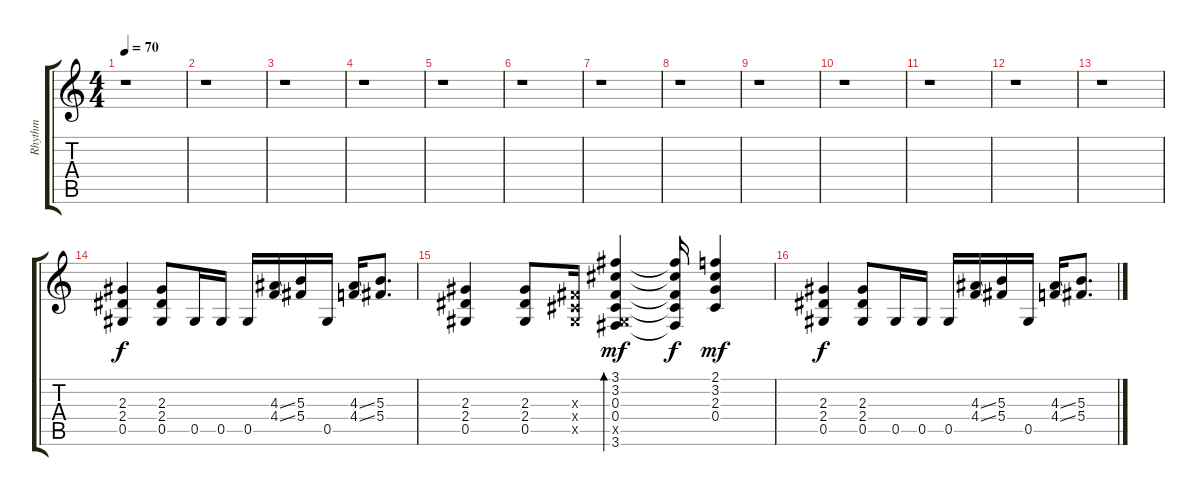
\track ("Rhythm" "Rhythm") {instrument overdrivenguitar}
\staff {score tabs}
\tuning (Eb4 Bb3 Gb3 Db3 Ab2 Eb2) {hide}
\ts (4 4)
\tempo 70
\clef g2
\ks c
r.1{dy f instrument overdrivenguitar} |
r.1 |
r.1 |
r.1 |
r.1 |
r.1 |
r.1 |
r.1 |
r.1 |
r.1 |
r.1 |
r.1 |
r.1 |
(2.3 2.4 0.5).4 (2.3 2.4 0.5).8 0.5.16 0.5.16 0.5.16 (4.3{ss} 4.4{ss}).16 (5.3 5.4).16 0.5.16 (4.3{ss} 4.4{ss}).16 (5.3 5.4).8{d} |
(2.3 2.4 0.5).4 (2.3 2.4 0.5).8 (0.3{x} 0.4{x} 0.5{x}).16 (3.1 3.2 0.3 0.4 0.5{x} 3.6).4{bd 120 dy mf} (3.1{t} 3.2{t} 0.3{t} 0.4{t} 3.6{t}).16{dy f} (2.1 3.2 2.3 0.4).4{dy mf} |
(2.3 2.4 0.5).4{dy f} (2.3 2.4 0.5).8 0.5.16 0.5.16 0.5.16 (4.3{ss} 4.4{ss}).16 (5.3 5.4).16 0.5.16 (4.3{ss} 4.4{ss}).16 (5.3 5.4).8{d}
